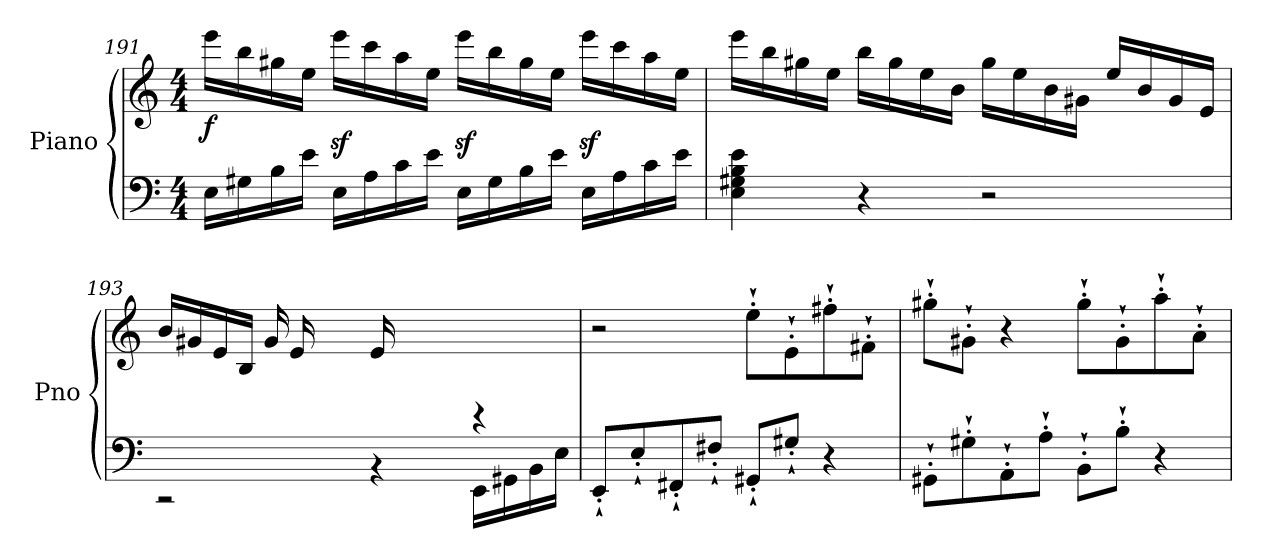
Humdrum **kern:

**kern	**kern	**dynam
*part1	*part1	*part1
*staff2	*staff1	*staff1/2
*I"Piano	*	*
*I'Pno	*	*
*clefF4	*clefG2	*
*k[]	*k[]	*
*M4/4	*M4/4	*
=191	=191	=191
!	!	!LO:DY:b
16E\LL	16eee\LL	f
16G#X\	16bb\	.
16B\	16gg#X\	.
16e\JJ	16ee\JJ	.
16E\LL	16eeez<\LL	.
16A\	16ccc\	.
16c\	16aa\	.
16e\JJ	16ee\JJ	.
16E\LL	16eeez<\LL	.
16G#\	16bb\	.
16B\	16gg#\	.
16e\JJ	16ee\JJ	.
16E\LL	16eeez<\LL	.
16A\	16ccc\	.
16c\	16aa\	.
16e\JJ	16ee\JJ	.
!!LO:PB:g=z
=192	=192	=192
4E\ 4G#X\ 4B\ 4e\	16eee\LL	.
.	16bb\	.
.	16gg#X\	.
.	16ee\JJ	.
4r	16bb\LL	.
.	16gg#\	.
.	16ee\	.
.	16b\JJ	.
2r	16gg#\LL	.
.	16ee\	.
.	16b\	.
.	16g#X\JJ	.
.	16ee/LL	.
.	16b/	.
.	16g#/	.
.	16e/JJ	.
=193	=193	=193
*^	*	*
4.ryy	2r	16b/LL	.
.	.	16g#X/	.
.	.	16e/	.
.	.	16B/JJ	.
.	.	16g#/LL	.
.	.	16e/	.
16B/	.	8ryy	.
16G#X/JJ	.	.	.
16ryy	4rBB	16e/LL	.
16B/	.	8.ryy	.
16G#/	.	.	.
16E/JJ	.	.	.
4ryy	16EE\LL	4rGG	.
.	16GG#X\	.	.
.	16BB\	.	.
.	16E\JJ	.	.
=194	=194	=194	=194
!	!	!	!LO:DY:b
*v	*v	*	*
8EE`'/L	2r	other-dynamics
8E`'/	.	.
8FF#X`'/	.	.
8F#X`'/J	.	.
8GG#X`'/L	8ee`'\L	.
8G#X`'/J	8e`'\	.
4r	8ff#X`'\	.
.	8f#X`'\J	.
!!LO:LB:g=z
=195	=195	=195
8GG#X`'\L	8gg#X`'\L	.
8G#X`'\	8g#X`'\J	.
8AA`'\	4r	.
8A`'\J	.	.
8BB`'\L	8gg#`'\L	.
8B`'\J	8g#`'\	.
4r	8aa`'\	.
.	8a`'\J	.
=	=	=
*-	*-	*-
